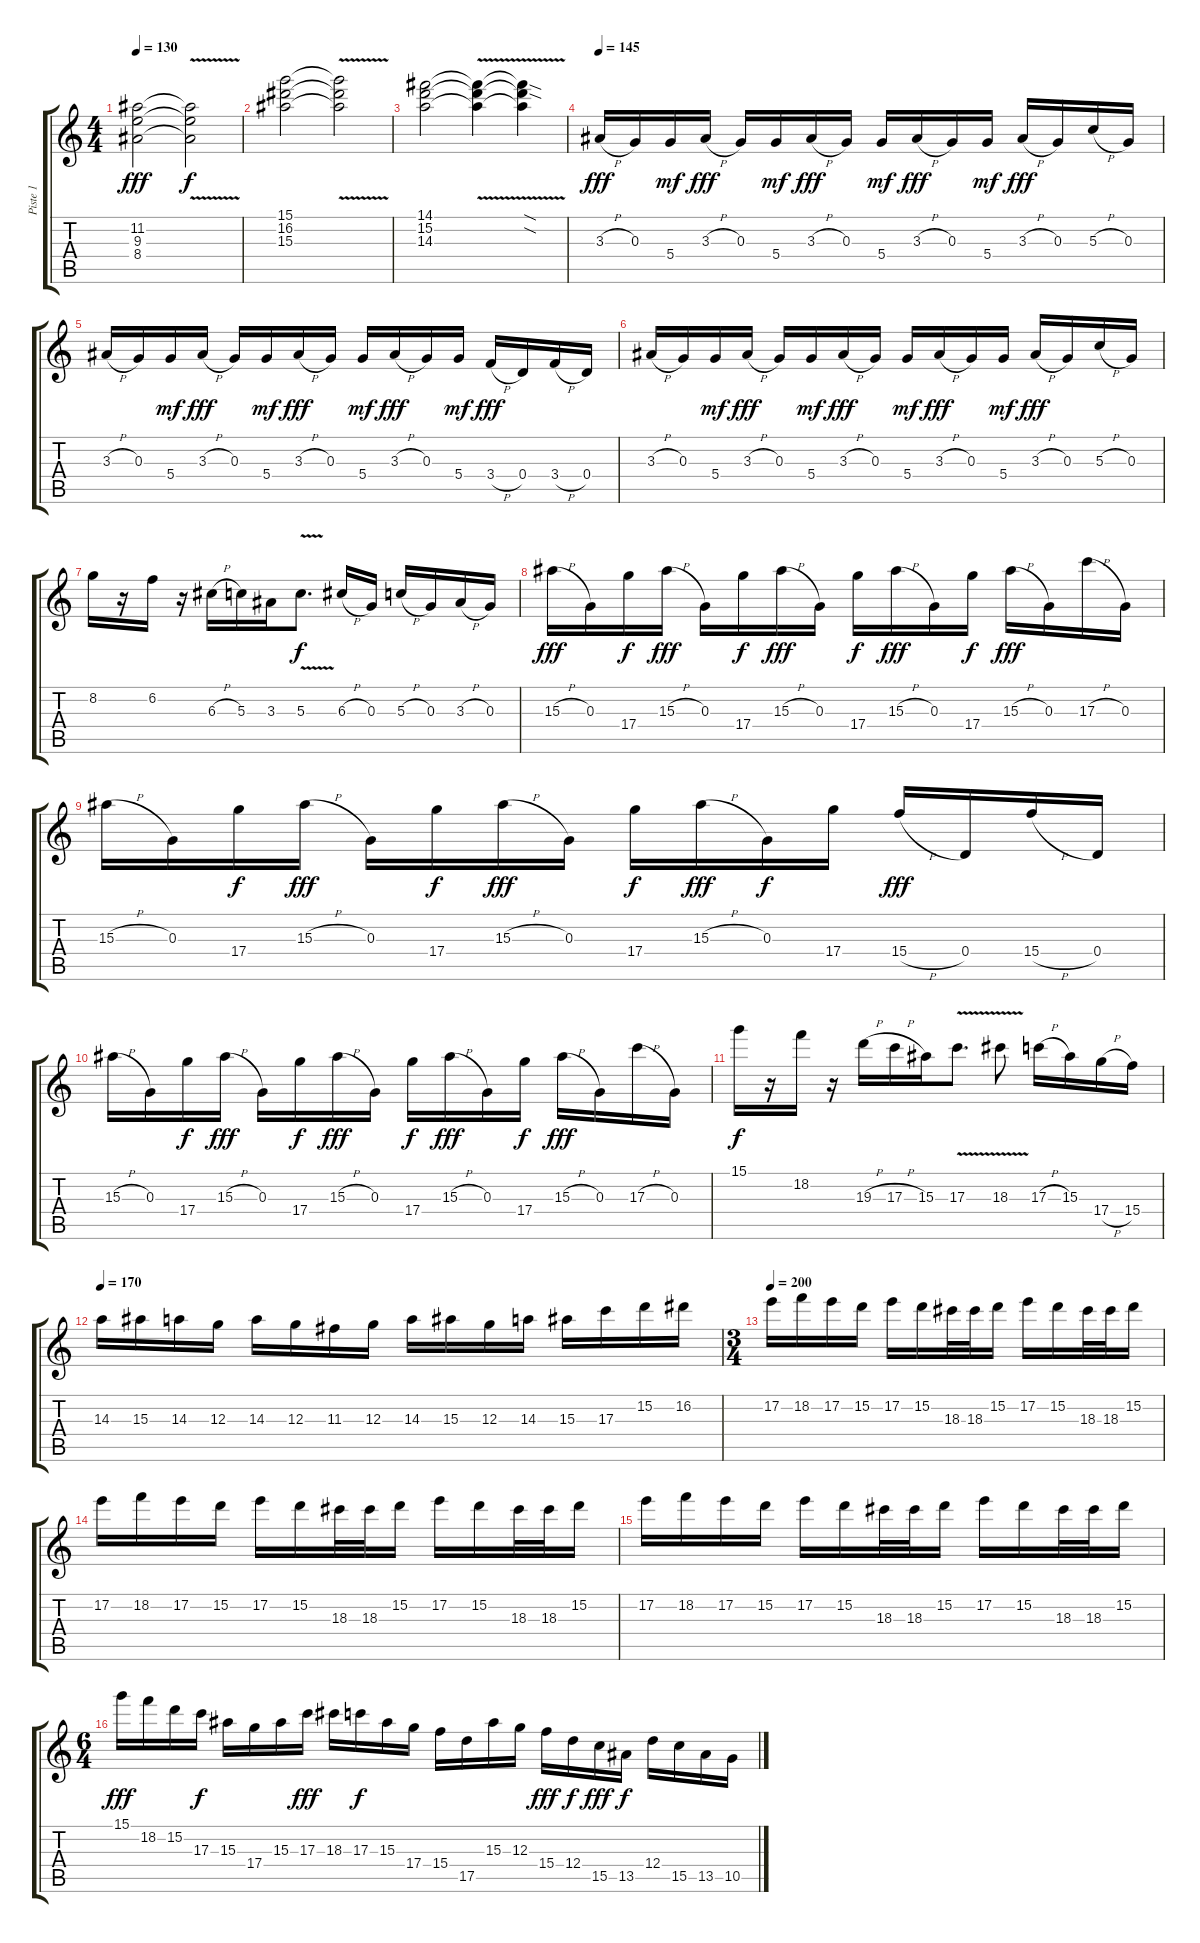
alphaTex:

\track ("Piste 1" "Piste 1") {instrument distortionguitar}
\staff {score tabs}
\tuning (E4 B3 G3 D3 A2 E2) {hide}
\ts (4 4)
\tempo 130
\clef g2
\ks c
(11.2 9.3 8.4).2{dy fff} (11.2{v t} 9.3{v t} 8.4{v t}).2{dy f} |
(15.1 16.2 15.3).2 (15.1{v t} 16.2{v t} 15.3{v t}).2 |
(14.1 15.2 14.3).2 (14.1{v t} 15.2{v t} 14.3{v t}).4 (14.1{sod t} 15.2{sod t} 14.3{v t}).4 |
\tempo 145
3.3{h}.16{dy fff balance 3} 0.3.16 5.4.16{dy mf} 3.3{h}.16{dy fff} 0.3.16 5.4.16{dy mf} 3.3{h}.16{dy fff} 0.3.16 5.4.16{dy mf} 3.3{h}.16{dy fff} 0.3.16 5.4.16{dy mf} 3.3{h}.16{dy fff} 0.3.16 5.3{h}.16 0.3.16 |
3.3{h}.16 0.3.16 5.4.16{dy mf} 3.3{h}.16{dy fff} 0.3.16 5.4.16{dy mf} 3.3{h}.16{dy fff} 0.3.16 5.4.16{dy mf} 3.3{h}.16{dy fff} 0.3.16 5.4.16{dy mf} 3.4{h}.16{dy fff} 0.4.16 3.4{h}.16 0.4.16 |
3.3{h}.16 0.3.16 5.4.16{dy mf} 3.3{h}.16{dy fff} 0.3.16 5.4.16{dy mf} 3.3{h}.16{dy fff} 0.3.16 5.4.16{dy mf} 3.3{h}.16{dy fff} 0.3.16 5.4.16{dy mf} 3.3{h}.16{dy fff} 0.3.16 5.3{h}.16 0.3.16 |
8.2.16 r.16 6.2.16 r.16 6.3{h}.16 5.3.16 3.3.16 5.3{v}.8{d dy f} 6.3{h}.16 0.3.16 5.3{h}.16 0.3.16 3.3{h}.16 0.3.16 |
15.3{h}.16{dy fff volume 8 balance 0} 0.3.16 17.4.16{dy f} 15.3{h}.16{dy fff} 0.3.16 17.4.16{dy f} 15.3{h}.16{dy fff} 0.3.16 17.4.16{dy f} 15.3{h}.16{dy fff} 0.3.16 17.4.16{dy f} 15.3{h}.16{dy fff} 0.3.16 17.3{h}.16 0.3.16 |
15.3{h}.16 0.3.16 17.4.16{dy f} 15.3{h}.16{dy fff} 0.3.16 17.4.16{dy f} 15.3{h}.16{dy fff} 0.3.16 17.4.16{dy f} 15.3{h}.16{dy fff} 0.3.16{dy f} 17.4.16 15.4{h}.16{dy fff} 0.4.16 15.4{h}.16 0.4.16 |
15.3{h}.16 0.3.16 17.4.16{dy f} 15.3{h}.16{dy fff} 0.3.16 17.4.16{dy f} 15.3{h}.16{dy fff} 0.3.16 17.4.16{dy f} 15.3{h}.16{dy fff} 0.3.16 17.4.16{dy f} 15.3{h}.16{dy fff} 0.3.16 17.3{h}.16 0.3.16 |
15.1.16{dy f volume 16} r.16 18.2.16 r.16 19.3{h}.16 17.3{h}.16 15.3.16 17.3{v}.8{d} 18.3{v}.8 17.3{h}.16 15.3.16 17.4{h}.16 15.4.16 |
\tempo 170
14.3.16{balance 0} 15.3.16 14.3.16 12.3.16 14.3.16 12.3.16 11.3.16 12.3.16 14.3.16 15.3.16 12.3.16 14.3.16 15.3.16 17.3.16 15.2.16 16.2.16 |
\ts (3 4)
\tempo 200
17.2.16 18.2.16 17.2.16 15.2.16 17.2.16 15.2.16 18.3.32 18.3.32 15.2.16 17.2.16 15.2.16 18.3.32 18.3.32 15.2.16 |
17.2.16 18.2.16 17.2.16 15.2.16 17.2.16 15.2.16 18.3.32 18.3.32 15.2.16 17.2.16 15.2.16 18.3.32 18.3.32 15.2.16 |
17.2.16 18.2.16 17.2.16 15.2.16 17.2.16 15.2.16 18.3.32 18.3.32 15.2.16 17.2.16 15.2.16 18.3.32 18.3.32 15.2.16 |
\ts (6 4)
15.1.16{dy fff} 18.2.16 15.2.16 17.3.16{dy f} 15.3.16 17.4.16 15.3.16 17.3.16{dy fff} 18.3.16 17.3.16{dy f} 15.3.16 17.4.16 15.4.16 17.5.16 15.3.16 12.3.16 15.4.16{dy fff} 12.4.16{dy f} 15.5.16{dy fff} 13.5.16{dy f} 12.4.16 15.5.16 13.5.16 10.5.16
